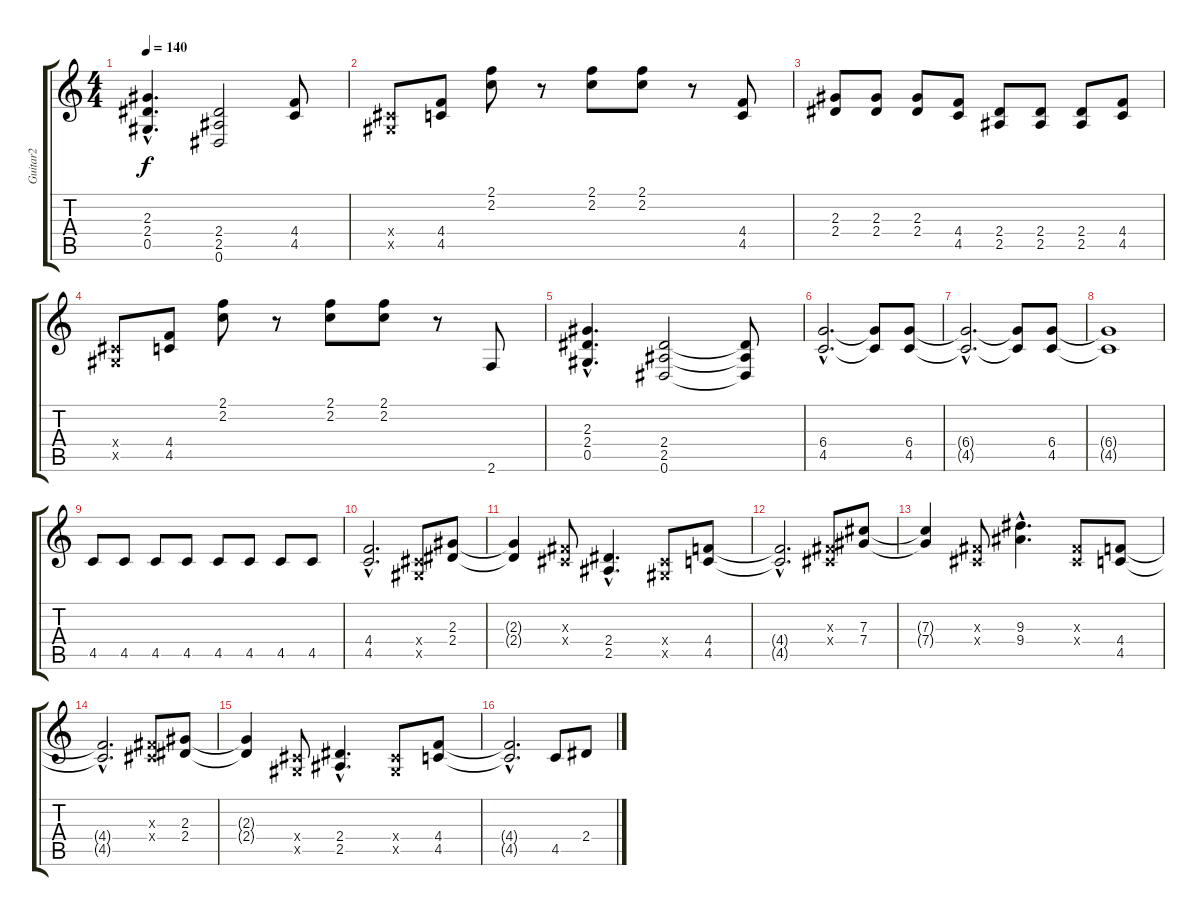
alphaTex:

\track ("Guitar2" "Guitar2") {instrument overdrivenguitar}
\staff {score tabs}
\tuning (Eb4 Bb3 Gb3 Db3 Ab2 Eb2) {hide}
\ts (4 4)
\tempo 140
\clef g2
\ks c
(2.3{hac} 2.4{hac} 0.5{hac}).4{d dy f} (2.4 2.5 0.6).2 (4.4 4.5).8 |
(0.4{x} 0.5{x}).8 (4.4 4.5).8 (2.1 2.2).8 r.8 (2.1 2.2).8 (2.1 2.2).8 r.8 (4.4 4.5).8 |
(2.3 2.4).8 (2.3 2.4).8 (2.3 2.4).8 (4.4 4.5).8 (2.4 2.5).8 (2.4 2.5).8 (2.4 2.5).8 (4.4 4.5).8 |
(0.4{x} 0.5{x}).8 (4.4 4.5).8 (2.1 2.2).8 r.8 (2.1 2.2).8 (2.1 2.2).8 r.8 2.6.8 |
(2.3{hac} 2.4{hac} 0.5{hac}).4{d} (2.4 2.5 0.6).2 (2.4{t} 2.5{t} 0.6{t}).8 |
(6.4{hac} 4.5{hac}).2{d} (6.4{t} 4.5{t}).8 (6.4 4.5).8 |
(6.4{hac t} 4.5{hac t}).2{d} (6.4{t} 4.5{t}).8 (6.4 4.5).8 |
(6.4{t} 4.5{t}).1 |
4.5.8 4.5.8 4.5.8 4.5.8 4.5.8 4.5.8 4.5.8 4.5.8 |
(4.4{hac} 4.5{hac}).2{d} (0.4{x} 0.5{x}).8 (2.3 2.4).8 |
(2.3{t} 2.4{t}).4 (0.3{x} 0.4{x}).8 (2.4{hac} 2.5{hac}).4{d} (0.4{x} 0.5{x}).8 (4.4 4.5).8 |
(4.4{hac t} 4.5{hac t}).2{d} (0.3{x} 0.4{x}).8 (7.3 7.4).8 |
(7.3{t} 7.4{t}).4 (0.3{x} 0.4{x}).8 (9.3{hac} 9.4{hac}).4{d} (0.3{x} 0.4{x}).8 (4.4 4.5).8 |
(4.4{hac t} 4.5{hac t}).2{d} (0.3{x} 0.4{x}).8 (2.3 2.4).8 |
(2.3{t} 2.4{t}).4 (0.4{x} 0.5{x}).8 (2.4{hac} 2.5{hac}).4{d} (0.4{x} 0.5{x}).8 (4.4 4.5).8 |
(4.4{hac t} 4.5{hac t}).2{d} 4.5.8 2.4.8
